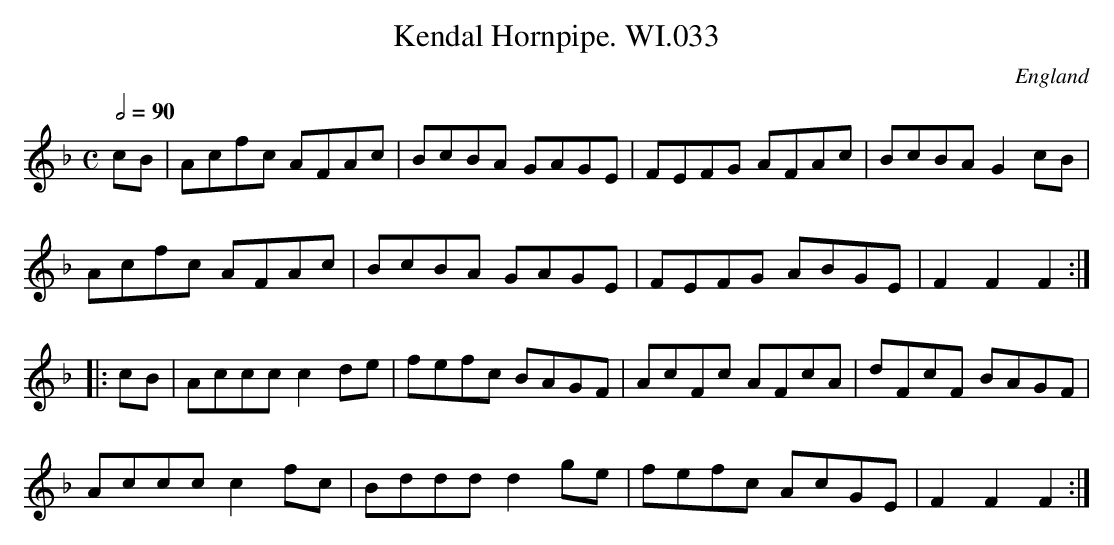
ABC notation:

X:1
T:Kendal Hornpipe. WI.033
L:1/8
M:C
O:England
Q:1/2=90
K:F
cB|Acfc AFAc|BcBA GAGE|FEFG AFAc|BcBA G2cB|!
Acfc AFAc|BcBA GAGE|FEFG ABGE|F2F2 F2:|!
|:cB|Accc c2de|fefc BAGF|AcFc AFcA|dFcF BAGF|!
Accc c2fc|Bddd d2ge|fefc AcGE|F2F2 F2:|
